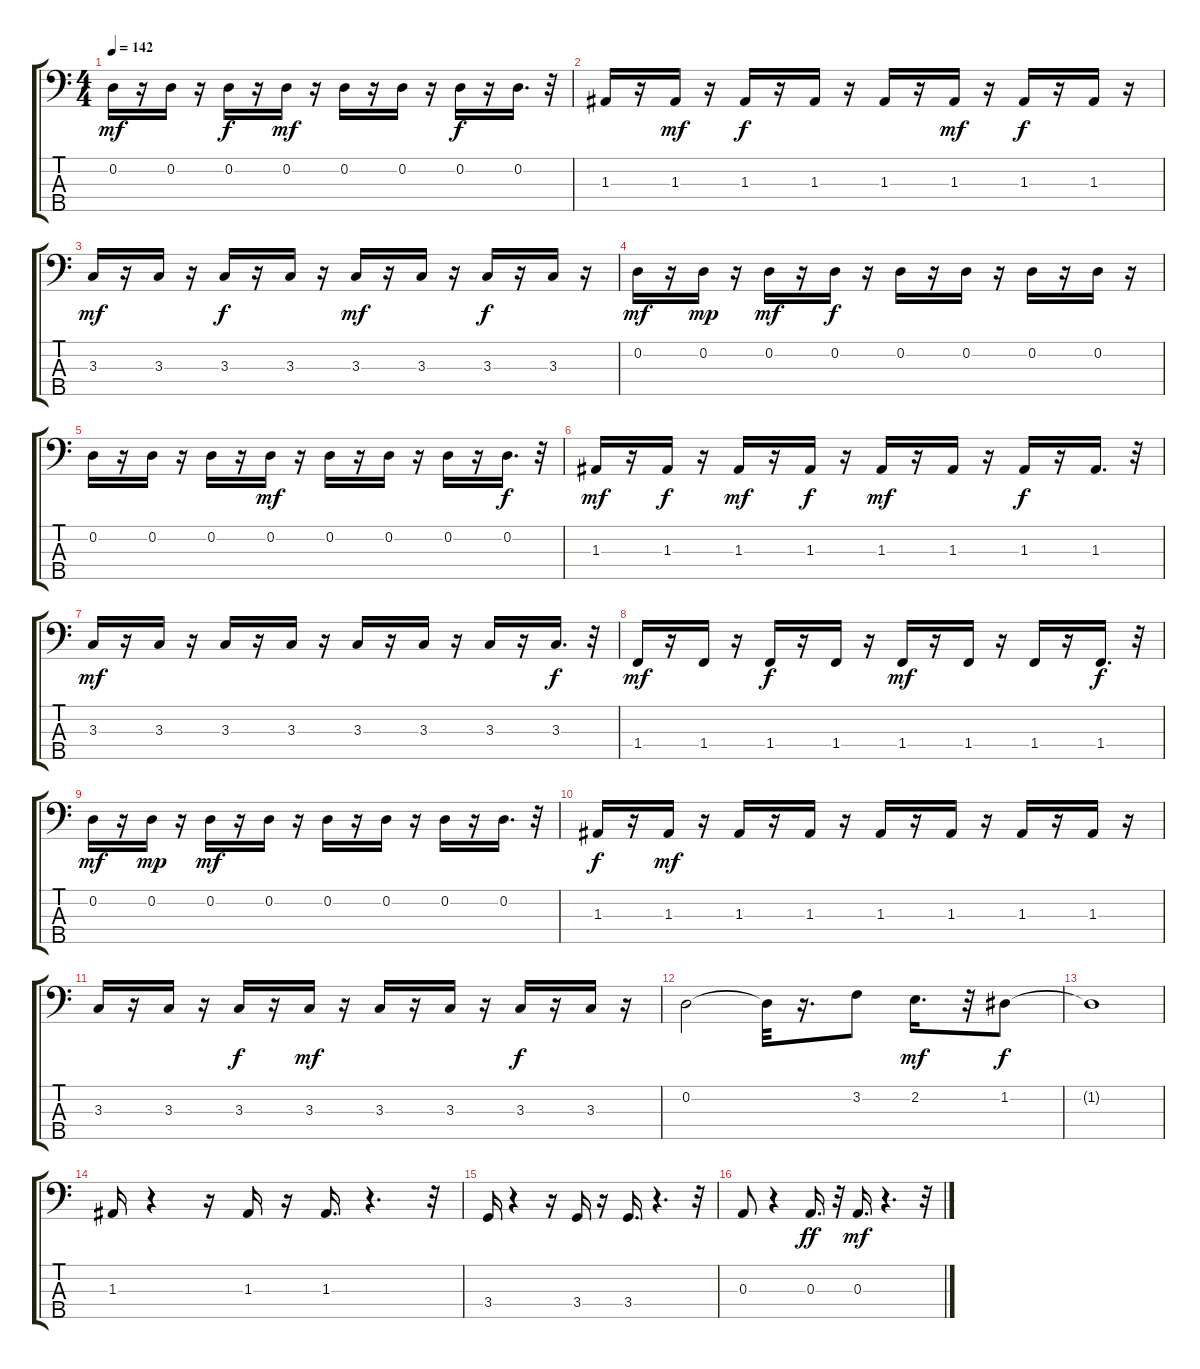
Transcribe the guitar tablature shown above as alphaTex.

\track "" {instrument electricbasspick}
\staff {score tabs}
\tuning (G2 D2 A1 E1 B0) {hide}
\ts (4 4)
\tempo 142
\clef f4
\ks c
0.2.16{dy mf} r.16 0.2.16 r.16 0.2.16{dy f} r.16 0.2.16{dy mf} r.16 0.2.16 r.16 0.2.16 r.16 0.2.16{dy f} r.16 0.2.16{d} r.32 |
1.3.16 r.16 1.3.16{dy mf} r.16 1.3.16{dy f} r.16 1.3.16 r.16 1.3.16 r.16 1.3.16{dy mf} r.16 1.3.16{dy f} r.16 1.3.16 r.16 |
3.3.16{dy mf} r.16 3.3.16 r.16 3.3.16{dy f} r.16 3.3.16 r.16 3.3.16{dy mf} r.16 3.3.16 r.16 3.3.16{dy f} r.16 3.3.16 r.16 |
0.2.16{dy mf} r.16 0.2.16{dy mp} r.16 0.2.16{dy mf} r.16 0.2.16{dy f} r.16 0.2.16 r.16 0.2.16 r.16 0.2.16 r.16 0.2.16 r.16 |
0.2.16 r.16 0.2.16 r.16 0.2.16 r.16 0.2.16{dy mf} r.16 0.2.16 r.16 0.2.16 r.16 0.2.16 r.16 0.2.16{d dy f} r.32 |
1.3.16{dy mf} r.16 1.3.16{dy f} r.16 1.3.16{dy mf} r.16 1.3.16{dy f} r.16 1.3.16{dy mf} r.16 1.3.16 r.16 1.3.16{dy f} r.16 1.3.16{d} r.32 |
3.3.16{dy mf} r.16 3.3.16 r.16 3.3.16 r.16 3.3.16 r.16 3.3.16 r.16 3.3.16 r.16 3.3.16 r.16 3.3.16{d dy f} r.32 |
1.4.16{dy mf} r.16 1.4.16 r.16 1.4.16{dy f} r.16 1.4.16 r.16 1.4.16{dy mf} r.16 1.4.16 r.16 1.4.16 r.16 1.4.16{d dy f} r.32 |
0.2.16{dy mf} r.16 0.2.16{dy mp} r.16 0.2.16{dy mf} r.16 0.2.16 r.16 0.2.16 r.16 0.2.16 r.16 0.2.16 r.16 0.2.16{d} r.32 |
1.3.16{dy f} r.16 1.3.16{dy mf} r.16 1.3.16 r.16 1.3.16 r.16 1.3.16 r.16 1.3.16 r.16 1.3.16 r.16 1.3.16 r.16 |
3.3.16 r.16 3.3.16 r.16 3.3.16{dy f} r.16 3.3.16{dy mf} r.16 3.3.16 r.16 3.3.16 r.16 3.3.16{dy f} r.16 3.3.16 r.16 |
0.2.2 0.2{t}.32 r.16{d} 3.2.8 2.2.16{d dy mf} r.32 1.2.8{dy f} |
1.2{t}.1 |
1.3.16 r.4 r.16 1.3.16 r.16 1.3.16{d} r.4{d} r.32 |
3.4.16 r.4 r.16 3.4.16 r.16 3.4.16{d} r.4{d} r.32 |
0.3.8 r.4 0.3.16{d dy ff} r.32 0.3.16{d dy mf} r.4{d} r.32
